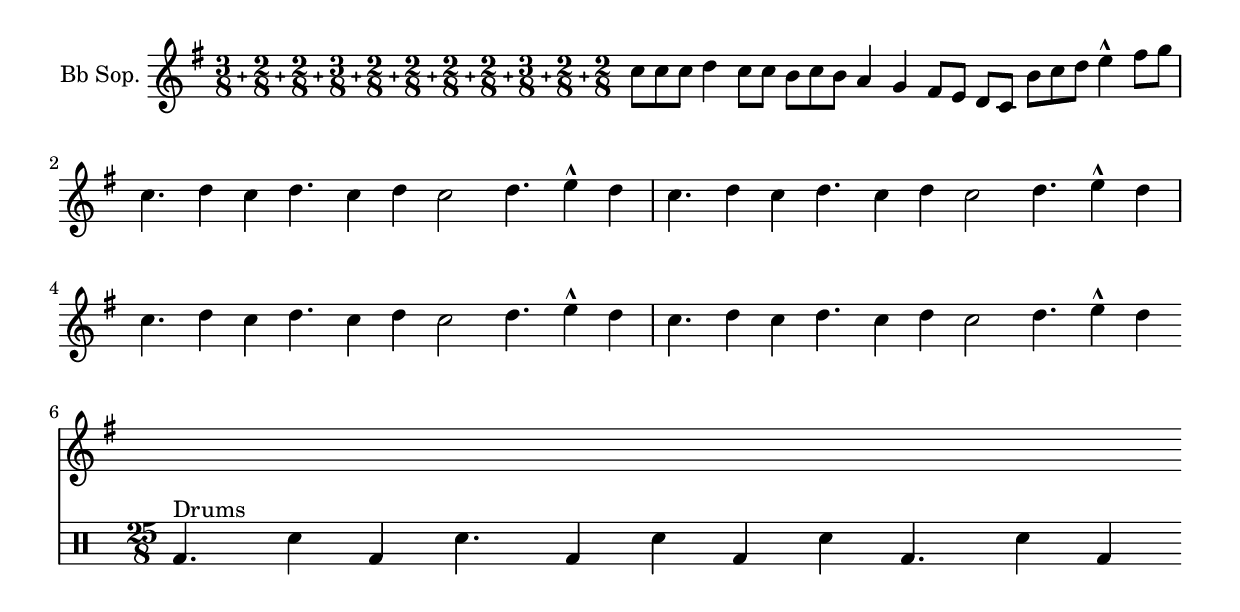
%% DO NOT EDIT this file manually; it is automatically
%% generated from LSR http://lsr.dsi.unimi.it
%% Make any changes in LSR itself, or in Documentation/snippets/new/ ,
%% and then run scripts/auxiliar/makelsr.py
%%
%% This file is in the public domain.
\version "2.15.43"

\header {
  lsrtags = "contemporary-notation, percussion, real-music, rhythms"

  texidoc = "
Though the polymetric time signature shown was not the most essential
item here, it has been included to show the beat of this piece (which
is the template of a real Balkan song!).

"
  doctitle = "Heavily customized polymetric time signatures"
} % begin verbatim


#(define plus (markup #:vcenter "+"))
#(define ((custom-time-signature one two three four five six
                                 seven eight nine ten eleven num) grob)
   (grob-interpret-markup grob
                          (markup #:override '(baseline-skip . 0) #:number
                                  (#:line ((#:column (one num)) plus
                                           (#:column (two num)) plus
                                           (#:column (three num)) plus
                                           (#:column (four num)) plus
                                           (#:column (five num)) plus
                                           (#:column (six num)) plus
                                           (#:column (seven num)) plus
                                           (#:column (eight num)) plus
                                           (#:column (nine num)) plus
                                           (#:column (ten num)) plus
                                           (#:column (eleven num)))))))
melody = \relative c'' {
  \set Staff.instrumentName = #"Bb Sop."
  \key g \major
  \time #'(3 2 2 3 2 2 2 2 3 2 2) 25/8
  \override Staff.TimeSignature #'stencil =
    #(custom-time-signature "3" "2" "2" "3" "2" "2"
      "2" "2" "3" "2" "2" "8")
  c8 c c d4 c8 c b c b a4 g fis8 e d c b' c d e4-^ fis8 g \break
  c,4. d4 c4 d4. c4 d c2 d4. e4-^ d4
  c4. d4 c4 d4. c4 d c2 d4. e4-^ d4 \break
  c4. d4 c4 d4. c4 d c2 d4. e4-^ d4
  c4. d4 c4 d4. c4 d c2 d4. e4-^ d4 \break
}

drum = \new DrumStaff \drummode {
  \bar "|:" bd4.^\markup { Drums } sn4 bd \bar ":" sn4.
  bd4 sn \bar ":" bd sn bd4. sn4 bd \bar ":|"
}

{
  \melody
  \drum
}
